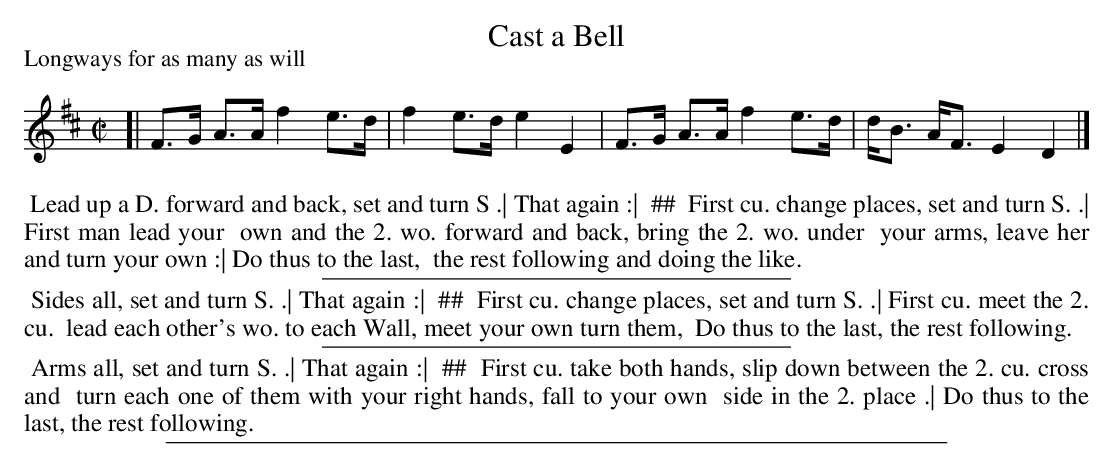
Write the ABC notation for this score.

X:1
T: Cast a Bell
P: Longways for as many as will
M: C|
L: 1/8
K: D
[| F>G A>A f2 e>d | f2 e>d e2 E2 | F>G A>A f2 e>d | d<B A<F E2 D2 |]
